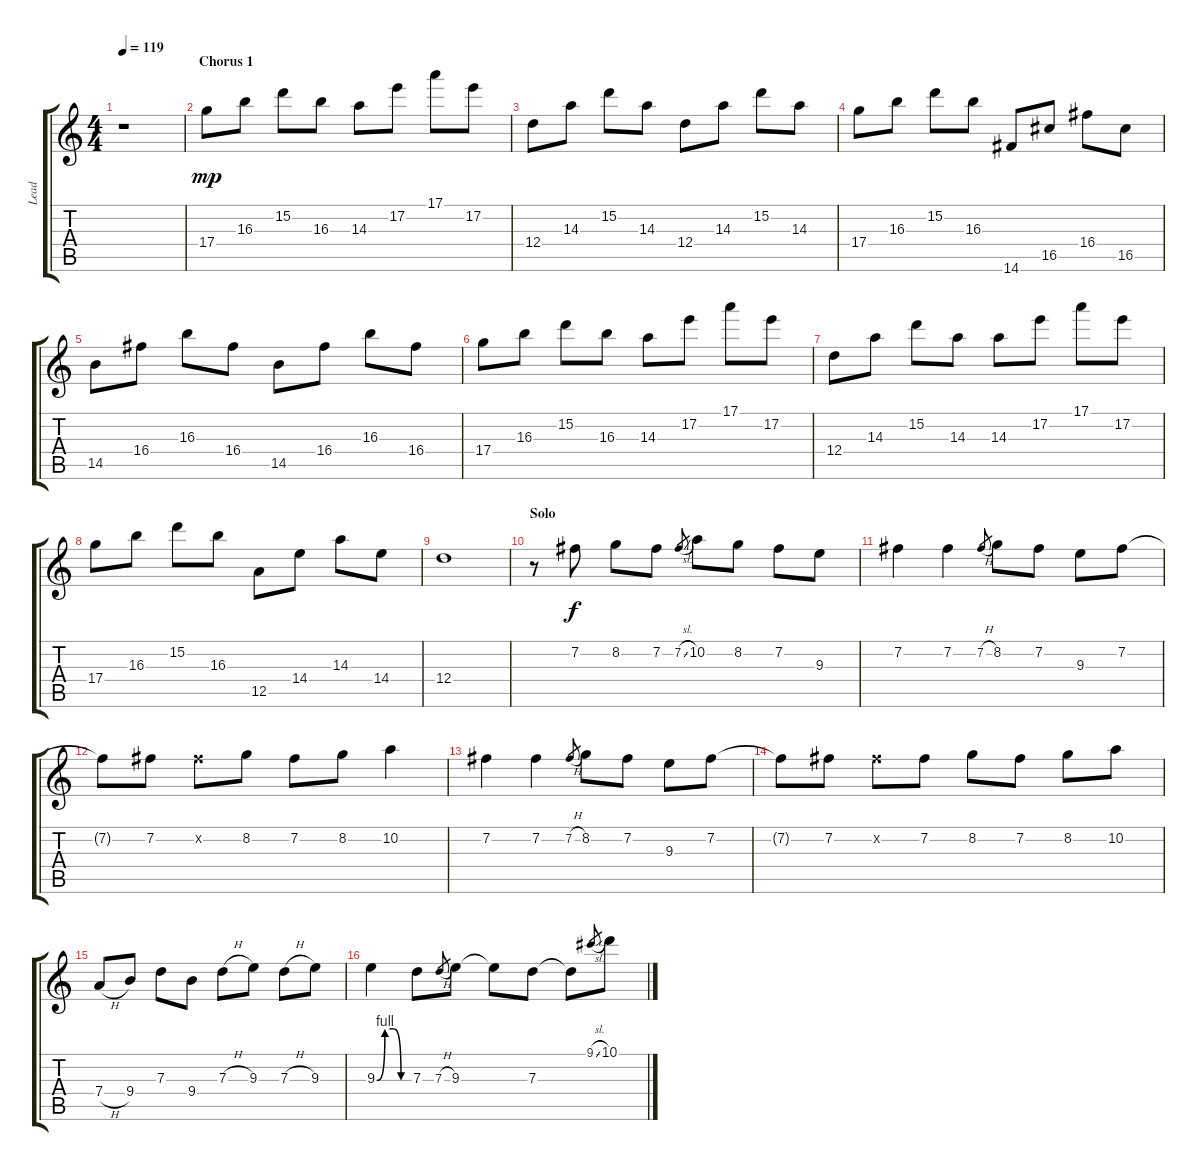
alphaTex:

\track ("Lead" "Lead") {instrument overdrivenguitar}
\staff {score tabs}
\tuning (E4 B3 G3 D3 A2 E2) {hide}
\ts (4 4)
\tempo 119
\clef g2
\ks c
r.1{dy mp} |
\section ("" "Chorus 1")
17.4.8 16.3.8 15.2.8 16.3.8 14.3.8 17.2.8 17.1.8 17.2.8 |
12.4.8 14.3.8 15.2.8 14.3.8 12.4.8 14.3.8 15.2.8 14.3.8 |
17.4.8 16.3.8 15.2.8 16.3.8 14.6.8 16.5.8 16.4.8 16.5.8 |
14.5.8 16.4.8 16.3.8 16.4.8 14.5.8 16.4.8 16.3.8 16.4.8 |
17.4.8 16.3.8 15.2.8 16.3.8 14.3.8 17.2.8 17.1.8 17.2.8 |
12.4.8 14.3.8 15.2.8 14.3.8 14.3.8 17.2.8 17.1.8 17.2.8 |
17.4.8 16.3.8 15.2.8 16.3.8 12.5.8 14.4.8 14.3.8 14.4.8 |
12.4.1 |
\section ("" "Solo")
r.8 7.2.8{dy f} 8.2.8 7.2.8 7.2{sl}.8{gr} 10.2.8 8.2.8 7.2.8 9.3.8 |
7.2.4 7.2.4 7.2{h}.8{gr} 8.2.8 7.2.8 9.3.8 7.2.8 |
7.2{t}.8 7.2.8 7.2{x}.8 8.2.8 7.2.8 8.2.8 10.2.4 |
7.2.4 7.2.4 7.2{h}.8{gr} 8.2.8 7.2.8 9.3.8 7.2.8 |
7.2{t}.8 7.2.8 7.2{x}.8 7.2.8 8.2.8 7.2.8 8.2.8 10.2.8 |
7.4{h}.8 9.4.8 7.3.8 9.4.8 7.3{h}.8 9.3.8 7.3{h}.8 9.3.8 |
9.3{be (custom 0 0 15 4 30 4 45 0 60 0)}.4 7.3.8 7.3{h}.8{gr} 9.3.8 9.3{t}.8 7.3.8 7.3{t}.8 9.1{sl}.8{gr} 10.1.8
